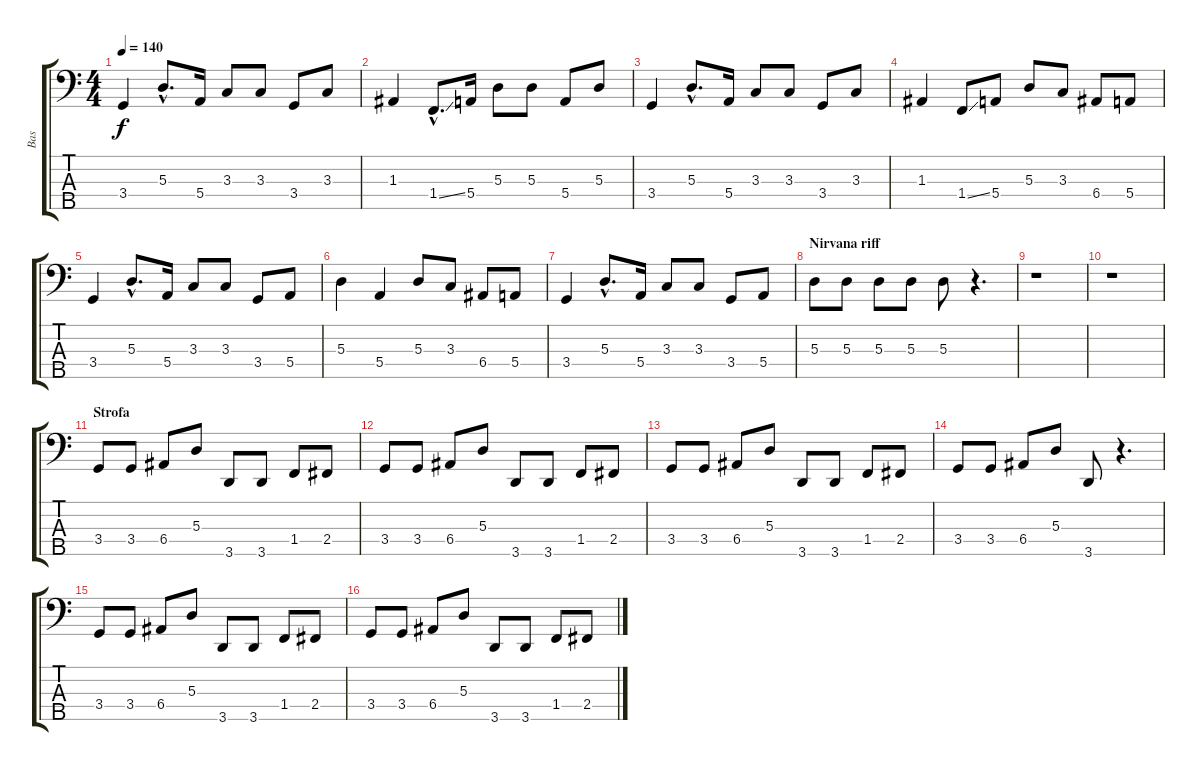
\track ("Bas" "Bas") {instrument electricbassfinger}
\staff {score tabs}
\tuning (G2 D2 A1 E1 B0) {hide}
\ts (4 4)
\tempo 140
\clef f4
\ks c
3.4.4{dy f} 5.3{hac}.8{d} 5.4.16 3.3.8 3.3.8 3.4.8 3.3.8 |
1.3.4 1.4{ss hac}.8{d} 5.4.16 5.3.8 5.3.8 5.4.8 5.3.8 |
3.4.4 5.3{hac}.8{d} 5.4.16 3.3.8 3.3.8 3.4.8 3.3.8 |
1.3.4 1.4{ss}.8 5.4.8 5.3.8 3.3.8 6.4.8 5.4.8 |
3.4.4 5.3{hac}.8{d} 5.4.16 3.3.8 3.3.8 3.4.8 5.4.8 |
5.3.4 5.4.4 5.3.8 3.3.8 6.4.8 5.4.8 |
3.4.4 5.3{hac}.8{d} 5.4.16 3.3.8 3.3.8 3.4.8 5.4.8 |
\section ("" "Nirvana riff")
5.3.8 5.3.8 5.3.8 5.3.8 5.3.8 r.4{d} |
r.1 |
r.1 |
\section ("" "Strofa")
3.4.8 3.4.8 6.4.8 5.3.8 3.5.8 3.5.8 1.4.8 2.4.8 |
3.4.8 3.4.8 6.4.8 5.3.8 3.5.8 3.5.8 1.4.8 2.4.8 |
3.4.8 3.4.8 6.4.8 5.3.8 3.5.8 3.5.8 1.4.8 2.4.8 |
3.4.8 3.4.8 6.4.8 5.3.8 3.5.8 r.4{d} |
3.4.8 3.4.8 6.4.8 5.3.8 3.5.8 3.5.8 1.4.8 2.4.8 |
3.4.8 3.4.8 6.4.8 5.3.8 3.5.8 3.5.8 1.4.8 2.4.8
